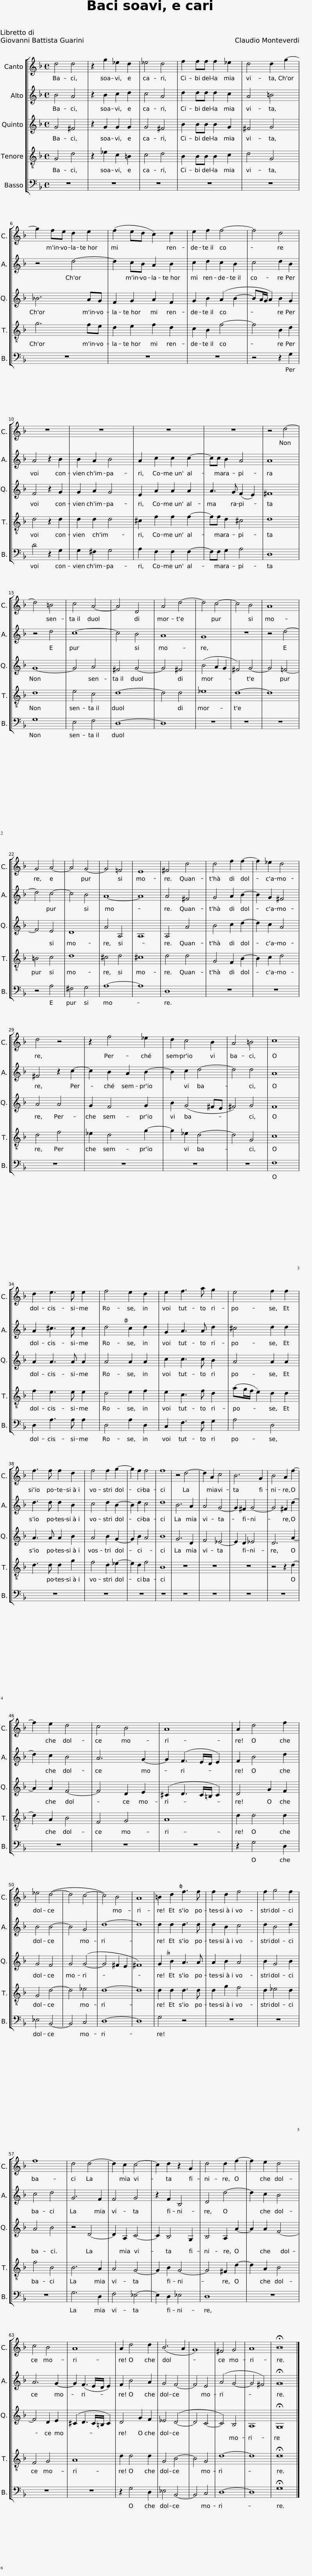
X:1
%%score [ 1 2 3 4 5 ]
L:1/8
M:4/4
I:linebreak $
K:F
V:1 treble
V:2 treble
V:3 treble
V:4 treble-8
V:5 bass
V:1
 d4 d4 | z2 g2 _e2 d2 | _e4 d4 | f2 ff f2 _e2 | d4 d2 g2- |$ %5
 g2 fe d2 e2 | (f2 ed c2) d2 | e2 f2 f4- | f4 d4 |$ z8 | %10
 z8 | z8 | z8 | z4 d4- |$ d4 =B4 | %15
 c4 A4- | A4 D4 | A4 d4- | d4 c4- | c4 B4 | %20
 A8 |$ G4 A4- | A4 G4- | G4 =F4 | E8 | %25
 ^F4 d4 | d4 f2 f2- | f2 _e2 d4 |$ d4 z4 | z2 f4 _e2 | %30
 d2 c4 B2 | A4 =B4 | c8 |$ d2 e3 e e2 | f4 e2 d2 | %35
 e2 f3 a g2 | e4 f2 f2 |$ f3 f f2 d2 | f4 f2 g2- | g2 f2 f4 | %40
 f8 | z4 d4- | d2 A2 c4 | B6 G2 | B4 A2 f2- |$ %45
 f2 e2 d4 | c4 B4 | A8 | A2 d4 f2 |$ _e4 (d4- | %50
 d4 c4- | c4) B4 | A8 | =B2 d2 !courtesy!=f3 f | f2 d2 f4 | %55
 f2 g4 f2 |$ f8 | d4 d4- | d2 c2 c4- | c2 d2 z2 G2 | %60
 d4 d2 f2- | f2 e2 d4 |$ c4 B4 | A8 | A2 d4 d2 | %65
 (B6 A2 | G8) | ^F4 G4 | A8 | !fermata!B16 |] %70
V:2
 B4 A4 | z2 B2 c2 d2 | c4 A4 | d2 dd d2 c2 | A4 =B4 |$ %5
 z4 d4- | d2 cB A2 B2 | c2 d2 c2 B2 | c4 d2 B2 |$ A4 z2 B2 | %10
 B2 A2 B4 | A2 c2 c2 c2- | cc B2 A4 | A8 |$ z4 d4 | %15
 c8- | c4 B4 | A8 | G8 | z8 | %20
 z4 d4- |$ d4 c4- | c4 B4 | A8- | A8 | %25
 A4 ^F4 | G4 A2 B2- | B2 G2 ^F4 |$ ^F4 z2 c2- | c2 B2 A2 B2- | %30
 B2 c2 d4- | d4 d4 | A8 |$ A2 ^c3 c c2 | d4 !courtesy!^c2 d2 | %35
 G2 A3 A d2 | ^c4 d2 d2 |$ d3 d d2 B2 | c4 d2 B2- | B2 d2 c4 | %40
 d8 | B6 A2 | A4 G4- | G2 ^F2 G4- | G4 ^F2 d2- |$ %45
 d2 c2 B4 | A6 G2- | G2 (F3 E/D/ E2) | F2 B4 d2 |$ B4 B4- | %50
 B4 G4 | d8- | d8 | d2 d2 d3 d | d2 B2 c4 | %55
 d2 B4 d2 |$ c4 d4 | G6 F2 | F4 G4 | z2 F2 B,4 | %60
 D4 d4- | d2 c2 B4 |$ A6 G2- | G2 (F3 E/D/ E2) | F2 B4 A2 | %65
 G4 F4- | F4 E4 | (A4 G4- | G4 ^F4) | !fermata!G16 |] %70
V:3
 G4 ^F4 | z2 G2 G2 G2 | G4 ^F4 | B2 BB B2 G2 | ^F4 G4 |$ %5
 _B6 AG | F2 G2 A2 F2 | G2 B2 (A2 B2- | BA/G/ A2) B2 G2 |$ F4 z2 G2 | %10
 G2 A2 G4 | E2 A2 A2 A2 | A3 G (F2 E2) | ^F8 |$ G8- | %15
 G4 A4 | ^F4 G4- | G4 ^F4 | (B4 A2 G2 | ^F4) G4- | %20
 G4 =F4- |$ F4 E4 | D8 | A4 A,4 | A,8 | %25
 A,4 A4 | B4 c2 d2- | d2 c2 A4 |$ A4 A4 | G2 F4 G2 | %30
 B2 (G4 ^FE | ^F4) G4 | F8 |$ A2 A3 A A2 | A4 A2 A2 | %35
 c2 c3 c B2 | A4 A2 A2 |$ A3 A A2 B2 | A4 B2 G2- | G2 B2 A4 | %40
 B8 | G6 D2 | F4 _E4- | E2 D2 _E4 | D6 A2- |$ %45
 A2 A2 F4- | F4 D2 E2 | (^C2 D3 C/=B,/ C2) | D4 G2 F2 |$ G4 F4 | %50
 G4 (G4- | G4 ^F2 E2 | ^F8) | G2 !courtesy!_B2 A3 A | A2 B2 A4 | %55
 B2 G4 B2 |$ A4 B4 | z4 D4- | D2 A,2 C4- | C2 B,4 G,2 | %60
 B,4 A,2 A2- | A2 A2 F4- |$ F4 D2 E2 | (^C2 D3 C/=B,/ C2) | D4 G2 F2 | %65
 _E4 (D4- | D4 C4- | C4) B,4 | A,8 | !fermata!G,16 |] %70
V:4
 G4 d4 | z2 _e2 c2 =B2 | c4 d4 | B2 BB B2 c2 | d4 G4 |$ %5
 g6 fe | d2 e2 f2 d2 | c2 B2 f4- | f4 B2 d2 |$ d4 z2 d2 | %10
 d2 d2 d4 | ^c2 f2 f2 f2- | ff d2 ^c4 | d8 |$ d8 | %15
 e4 c4 | d8- | d4 d4 | _e8 | d8- | %20
 d8 |$ =B4 c4 | d8 | ^c4 d4 | ^c8 | %25
 d4 d4 | G4 F2 B2- | B2 c2 d4 |$ d4 f4 | _e2 d4 g2- | %30
 g2 _e2 d4- | d4 G4 | c8 |$ f2 e3 e e2 | d4 e2 f2 | %35
 e2 c3 f d2 | (ag/f/ e2) d2 d2 |$ d3 d d2 g2 | f4 d2 _e2- | e2 d2 f4 | %40
 B8 | z8 | z8 | z8 | z4 z2 d2- |$ %45
 d2 A2 B4 | F4 G4 | A8 | d2 d4 d2 |$ G4 d4- | %50
 d4 _e4 | d8- | d8 | d2 d2 d3 d | d2 g2 f4 | %55
 d2 _e4 d2 |$ f4 B4 | B6 A2 | A4 G4- | G2 B2 G4- | %60
 G4 ^F2 d2- | d2 A2 B4 |$ F4 G4 | A8 | d2 d4 d2 | %65
 G4 B4- | B4 G4 | d8- | d8 | !fermata!d16 |] %70
V:5
 z8 | z8 | z8 | z8 | z8 |$ %5
 z8 | z8 | z8 | z4 z2 G,2 |$ D4 z2 G,2 | %10
 G,2 ^F,2 G,4 | A,2 F,2 F,2 F,2- | F,F, G,2 A,4 | D,8 |$ G,8 | %15
 E,4 F,4 | D,8- | D,8 | z8 | z8 | %20
 z8 |$ z4 A,4 | ^F,4 G,4 | A,8- | A,8 | %25
 D,8 | z8 | z8 |$ z8 | z8 | %30
 z8 | z8 | F,8 |$ D,2 A,3 A, A,2 | D,4 A,2 D,2 | %35
 C,2 F,3 F, G,2 | A,4 D,4 |$ z8 | z8 | z8 | %40
 z8 | z8 | z8 | z8 | z8 |$ %45
 z8 | z8 | z8 | z2 G,4 D,2 |$ _E,4 B,,4- | %50
 B,,4 C,4 | D,8- | D,8 | G,4 z4 | z8 | %55
 z8 |$ z8 | G,6 D,2 | F,4 _E,4- | E,2 D,2 _E,4 | %60
 D,8 | z8 |$ z8 | z8 | z2 G,4 D,2 | %65
 _E,4 B,,4- | B,,4 C,4 | D,8- | D,8 | !fermata!G,16 |] %70
